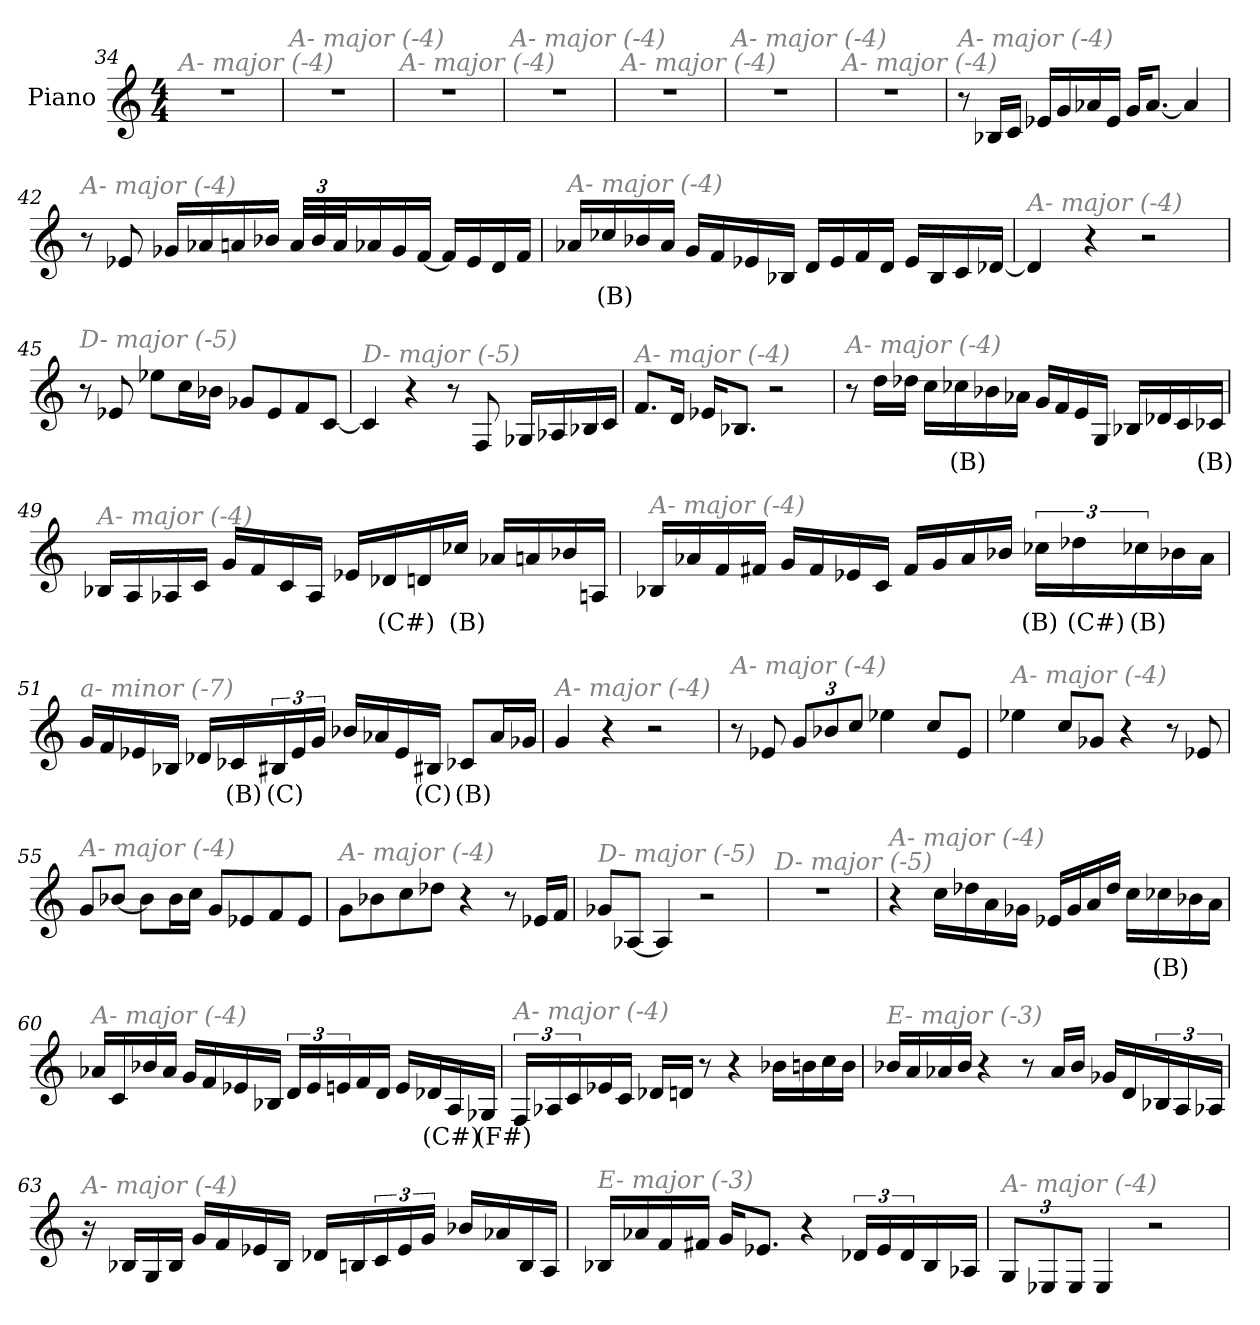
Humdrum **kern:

**kern	**text
*part1	*part1
*staff1	*staff1
*I"Piano	*
*I'Pno	*
*clefG2	*
*k[]	*
*M4/4	*
=34	=34
!LO:TX:i:color=#808080:t=A- major (-4)	!
1r	.
!!LO:LB:g=z
=35	=35
!LO:TX:i:color=#808080:t=A- major (-4)	!
1r	.
=36	=36
!LO:TX:i:color=#808080:t=A- major (-4)	!
1r	.
=37	=37
!LO:TX:i:color=#808080:t=A- major (-4)	!
1r	.
=38	=38
!LO:TX:i:color=#808080:t=A- major (-4)	!
1r	.
=39	=39
!LO:TX:i:color=#808080:t=A- major (-4)	!
1r	.
=40	=40
!LO:TX:i:color=#808080:t=A- major (-4)	!
1r	.
=41	=41
!LO:TX:i:color=#808080:t=A- major (-4)	!
8r	.
16B-X/LL	.
16c/JJ	.
16e-X/LL	.
16g/	.
16a-X/	.
16e-/JJ	.
16g/KL	.
[8.a-/J	.
4a-/]	.
!!LO:LB:g=z
=42	=42
!LO:TX:i:color=#808080:t=A- major (-4)	!
8r	.
8e-X/	.
16g-X/LL	.
16a-X/	.
16an/	.
16b-X/JJ	.
*Xbrackettup	*
48a/LLL	.
48b-/	.
48a/J	.
16a-X/	.
16g-/	.
[16f/JJ	.
16f/LL]	.
16e-/	.
16d/	.
16f/JJ	.
=43	=43
!LO:TX:i:color=#808080:t=A- major (-4)	!
16a-X/LL	.
16cc-Xi/	(B)
16b-X/	.
16a-/JJ	.
16g/LL	.
16f/	.
16e-X/	.
16B-X/JJ	.
16d/LL	.
16e-/	.
16f/	.
16d/JJ	.
16e-/LL	.
16B-/	.
16c/	.
[16d-X/JJ	.
!!LO:LB:g=z
=44	=44
!LO:TX:i:color=#808080:t=A- major (-4)	!
4d-/]	.
4r	.
2r	.
=45	=45
!LO:TX:i:color=#808080:t=D- major (-5)	!
8r	.
8e-X/	.
8ee-X\L	.
16cc\L	.
16b-X\JJ	.
8g-X/L	.
8e-/	.
8f/	.
[8c/J	.
=46	=46
!LO:TX:i:color=#808080:t=D- major (-5)	!
4c/]	.
4r	.
8r	.
8F/	.
16G-X/LL	.
16A-X/	.
16B-X/	.
16c/JJ	.
=47	=47
!LO:TX:i:color=#808080:t=A- major (-4)	!
8.f/L	.
16d/Jk	.
16e-X/KL	.
8.B-X/J	.
2r	.
!!LO:LB:g=z
=48	=48
!LO:TX:i:color=#808080:t=A- major (-4)	!
8r	.
16dd\LL	.
16dd-X\JJ	.
16cc\LL	.
16cc-Xi\	(B)
16b-X\	.
16a-X\JJ	.
16g/LL	.
16f/	.
16e/	.
16G/JJ	.
16B-X/LL	.
16d-X/	.
16c/	.
16c-Xi/JJ	(B)
=49	=49
!LO:TX:i:color=#808080:t=A- major (-4)	!
16B-X/LL	.
16A/	.
16A-X/	.
16c/JJ	.
16g/LL	.
16f/	.
16c/	.
16A-/JJ	.
16e-X/LL	.
16d-Xi/	(C#)
16d/	.
16cc-Xi/JJ	(B)
16a-X/LL	.
16an/	.
16b-X/	.
16An/JJ	.
!!LO:PB:g=z
=50	=50
!LO:TX:i:color=#808080:t=A- major (-4)	!
16B-X/LL	.
16a-X/	.
16f/	.
16f#X/JJ	.
16g/LL	.
16f#/	.
16e-X/	.
16c/JJ	.
16f#/LL	.
16g/	.
16a-/	.
16b-X/JJ	.
*brackettup	*
24cc-Xi\LL	(B)
24dd-Xi\	(C#)
24cc-Xi\	(B)
16b-X\	.
16a-\JJ	.
=51	=51
!LO:TX:i:color=#808080:t=a- minor (-7)	!
16g/LL	.
16f/	.
16e-X/	.
16B-X/JJ	.
16d-X/LL	.
16c-Xi/	(B)
24B#Xi/	(C)
24e-/	.
24g/JJ	.
16b-X/LL	.
16a-X/	.
16e-/	.
16B#Xi/JJ	(C)
8c-Xi/L	(B)
16a-/L	.
16g-X/JJ	.
!!LO:LB:g=z
=52	=52
!LO:TX:i:color=#808080:t=A- major (-4)	!
4g/	.
4r	.
2r	.
=53	=53
!LO:TX:i:color=#808080:t=A- major (-4)	!
8r	.
8e-X/	.
*Xbrackettup	*
12g/L	.
12b-X/	.
12cc/J	.
4ee-X\	.
8cc/L	.
8e-/J	.
=54	=54
!LO:TX:i:color=#808080:t=A- major (-4)	!
4ee-X\	.
8cc/L	.
8g-X/J	.
4r	.
8r	.
8e-X/	.
=55	=55
!LO:TX:i:color=#808080:t=A- major (-4)	!
8g/L	.
[8b-X/J	.
8b-\L]	.
16b-\L	.
16cc\JJ	.
8g/L	.
8e-X/	.
8f/	.
8e-/J	.
!!LO:LB:g=z
=56	=56
!LO:TX:i:color=#808080:t=A- major (-4)	!
8g\L	.
8b-X\	.
8cc\	.
8dd-X\J	.
4r	.
8r	.
16e-X/LL	.
16f/JJ	.
=57	=57
!LO:TX:i:color=#808080:t=D- major (-5)	!
8g-X/L	.
[8A-X/J	.
4A-/]	.
2r	.
=58	=58
!LO:TX:i:color=#808080:t=D- major (-5)	!
1r	.
=59	=59
!LO:TX:i:color=#808080:t=A- major (-4)	!
4r	.
16cc\LL	.
16dd-X\	.
16a\	.
16g-X\JJ	.
16e-X/LL	.
16g-/	.
16a/	.
16dd-/JJ	.
16cc\LL	.
16cc-Xi\	(B)
16b-X\	.
16a\JJ	.
!!LO:LB:g=z
=60	=60
!LO:TX:i:color=#808080:t=A- major (-4)	!
16a-X/LL	.
16c/	.
16b-X/	.
16a-/JJ	.
16g/LL	.
16f/	.
16e-X/	.
16B-X/JJ	.
*brackettup	*
24d/LL	.
24e-/	.
24en/	.
16f/	.
16d/JJ	.
16e/LL	.
16d-Xi/	(C#)
16A/	.
16G-Xi/JJ	(F#)
=61	=61
!LO:TX:i:color=#808080:t=A- major (-4)	!
24F/LL	.
24A-X/	.
24c/	.
16e-X/	.
16c/JJ	.
16d-X/LL	.
16dn/JJ	.
8r	.
4r	.
16b-X\LL	.
16bn\	.
16cc\	.
16b\JJ	.
!!LO:LB:g=z
=62	=62
!LO:TX:i:color=#808080:t=E- major (-3)	!
16b-X/LL	.
16a/	.
16a-X/	.
16b-/JJ	.
4r	.
8r	.
16a-/LL	.
16b-/JJ	.
16g-X/LL	.
16d/	.
24B-X/	.
24A/	.
24A-X/JJ	.
=63	=63
!LO:TX:i:color=#808080:t=A- major (-4)	!
16r	.
16B-X/LL	.
16G/	.
16B-/JJ	.
16g/LL	.
16f/	.
16e-X/	.
16B-/JJ	.
16d-X/LL	.
16Bn/	.
24c/	.
24e-/	.
24g/JJ	.
16b-X/LL	.
16a-X/	.
16B/	.
16A/JJ	.
!!LO:LB:g=z
=64	=64
!LO:TX:i:color=#808080:t=E- major (-3)	!
16B-X/LL	.
16a-X/	.
16f/	.
16f#X/JJ	.
16g/KL	.
8.e-X/J	.
4r	.
24d-X/LL	.
24e-/	.
24d-/	.
16B-/	.
16A-X/JJ	.
=65	=65
*Xbrackettup	*
!LO:TX:i:color=#808080:t=A- major (-4)	!
12G/L	.
12E-X/	.
12E-/J	.
4E-/	.
2r	.
=	=
*-	*-
